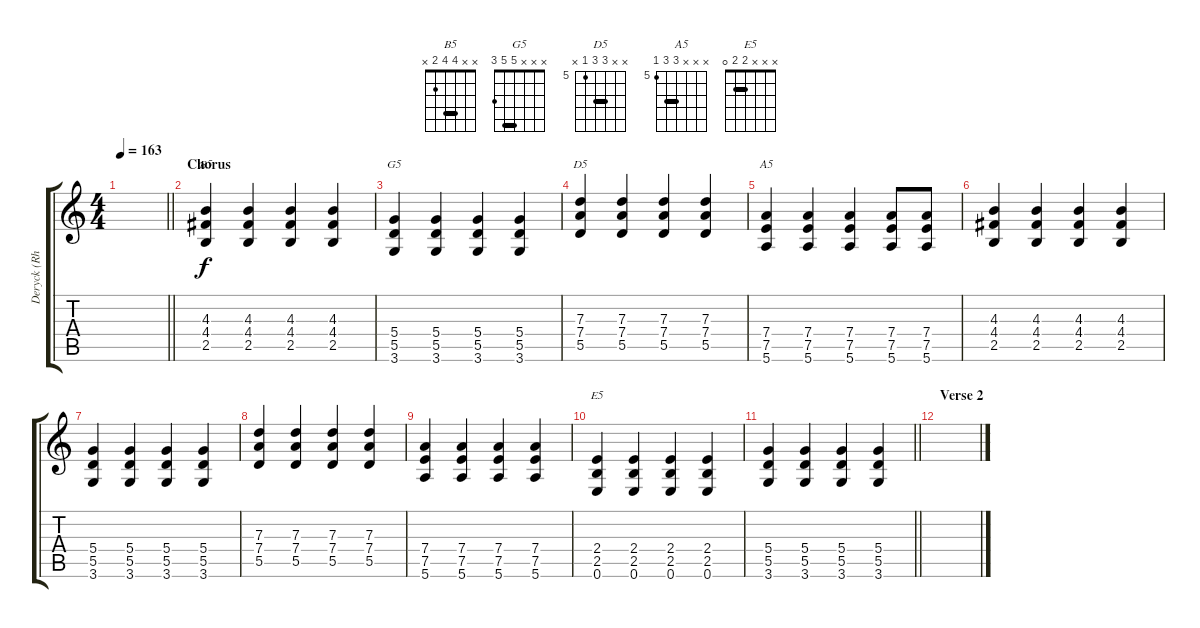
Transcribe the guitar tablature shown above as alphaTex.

\track ("Deryck (Rhythm Gtr)" "Deryck (Rh") {instrument distortionguitar}
\staff {score tabs}
\tuning (E4 B3 G3 D3 A2 E2) {hide}
\chord ("B5" x x 4 4 2 x) {barre 4}
\chord ("G5" x x x 5 5 3) {barre 5}
\chord ("D5" x x 7 7 5 x) {firstfret 5 barre 7}
\chord ("A5" x x x 7 7 5) {firstfret 5 barre 7}
\chord ("E5" x x x 2 2 0) {barre 2}
\ts (4 4)
\tempo 163
\clef g2
\barLineRight lightlight
\ks c
|
\section ("" "Chorus")
(4.3 4.4 2.5).4{ch "B5"} (4.3 4.4 2.5).4 (4.3 4.4 2.5).4 (4.3 4.4 2.5).4 |
(5.4 5.5 3.6).4{ch "G5"} (5.4 5.5 3.6).4 (5.4 5.5 3.6).4 (5.4 5.5 3.6).4 |
(7.3 7.4 5.5).4{ch "D5"} (7.3 7.4 5.5).4 (7.3 7.4 5.5).4 (7.3 7.4 5.5).4 |
(7.4 7.5 5.6).4{ch "A5"} (7.4 7.5 5.6).4 (7.4 7.5 5.6).4 (7.4 7.5 5.6).8 (7.4 7.5 5.6).8 |
(4.3 4.4 2.5).4 (4.3 4.4 2.5).4 (4.3 4.4 2.5).4 (4.3 4.4 2.5).4 |
(5.4 5.5 3.6).4 (5.4 5.5 3.6).4 (5.4 5.5 3.6).4 (5.4 5.5 3.6).4 |
(7.3 7.4 5.5).4 (7.3 7.4 5.5).4 (7.3 7.4 5.5).4 (7.3 7.4 5.5).4 |
(7.4 7.5 5.6).4 (7.4 7.5 5.6).4 (7.4 7.5 5.6).4 (7.4 7.5 5.6).4 |
(2.4 2.5 0.6).4{ch "E5"} (2.4 2.5 0.6).4 (2.4 2.5 0.6).4 (2.4 2.5 0.6).4 |
\barLineRight lightlight
(5.4 5.5 3.6).4 (5.4 5.5 3.6).4 (5.4 5.5 3.6).4 (5.4 5.5 3.6).4 |
\section ("" "Verse 2")
